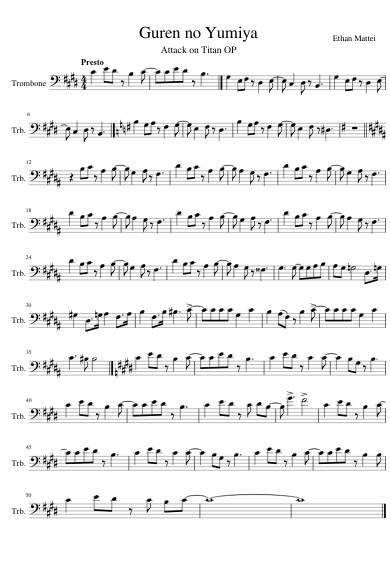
X:1
L:1/8
Q:1/4=184
M:4/4
I:linebreak $
K:E
V:1 bass
V:1
 C2 ED z B,2 C- | CCED z B,3 |] G,2 E,F, z D,2 E,- | E, C,2 D, z B,,3 | G,2 E,F, z D,2 E,- |$ %5
 E, C,2 D, z B,,3 |][K:G] B,2 G,A, z F,2 G,- | G, E,2 F, z D,3 | B,2 G,A, z F,2 G,- | G, E,2 F, z ^D,3 | %10
[K:G] z8 ||$[K:B] z2 B,C z A,2 B,- | B, G,2 A, z F,3 | D2 B,C z A,2 B,- | B, A,2 G, z F,3 | %15
 D2 B,C z A,2 B,- | B, G,2 A, z F,3 |$ D2 B,C z A,2 B,- | B, A,2 G, z F,3 | D2 B,C z A,2 B,- | %20
 B, G,2 A, z F,3 | D2 B,C z A,2 B,- | B, A,2 G, z F,3 |$ D2 B,C z A,2 B,- | B, G,2 A, z F,3 | %25
 D2 B,C z A,2 B,- | B, A,2 G, z ^^F,3 | G,3 G,- G,G,A,B, | A,G, =G,4 D,>=G, |$ ^G,2 D,>=G, A,2 F,>A, | %30
 B,2 F,>B, ^B,3 !>!C- | CCCC G,2 C2 | B,2 (A,F,) z B,2 !>!C- | CCCC G,2 C2 |$ C3 ^B, B,4 |] %35
[K:E] C2 ED z B,2 C- | CCED z B,3 | C2 ED z C2 C- | C2 B,G, z B,3 |$ C2 ED z B,2 C- | %40
 CCED z B,3 | C2 ED z C DB,- | B, !>!G3 !>!F4 | C2 ED z B,2 C- |$ CCED z B,3 | %45
 C2 ED z C2 C- | C2 B,G, z B,3 | C2 ED z B,2 C- | CCED z B,2 B, |$ C2 ED z C B,C- | %50
 C8- | C8 |] %52
